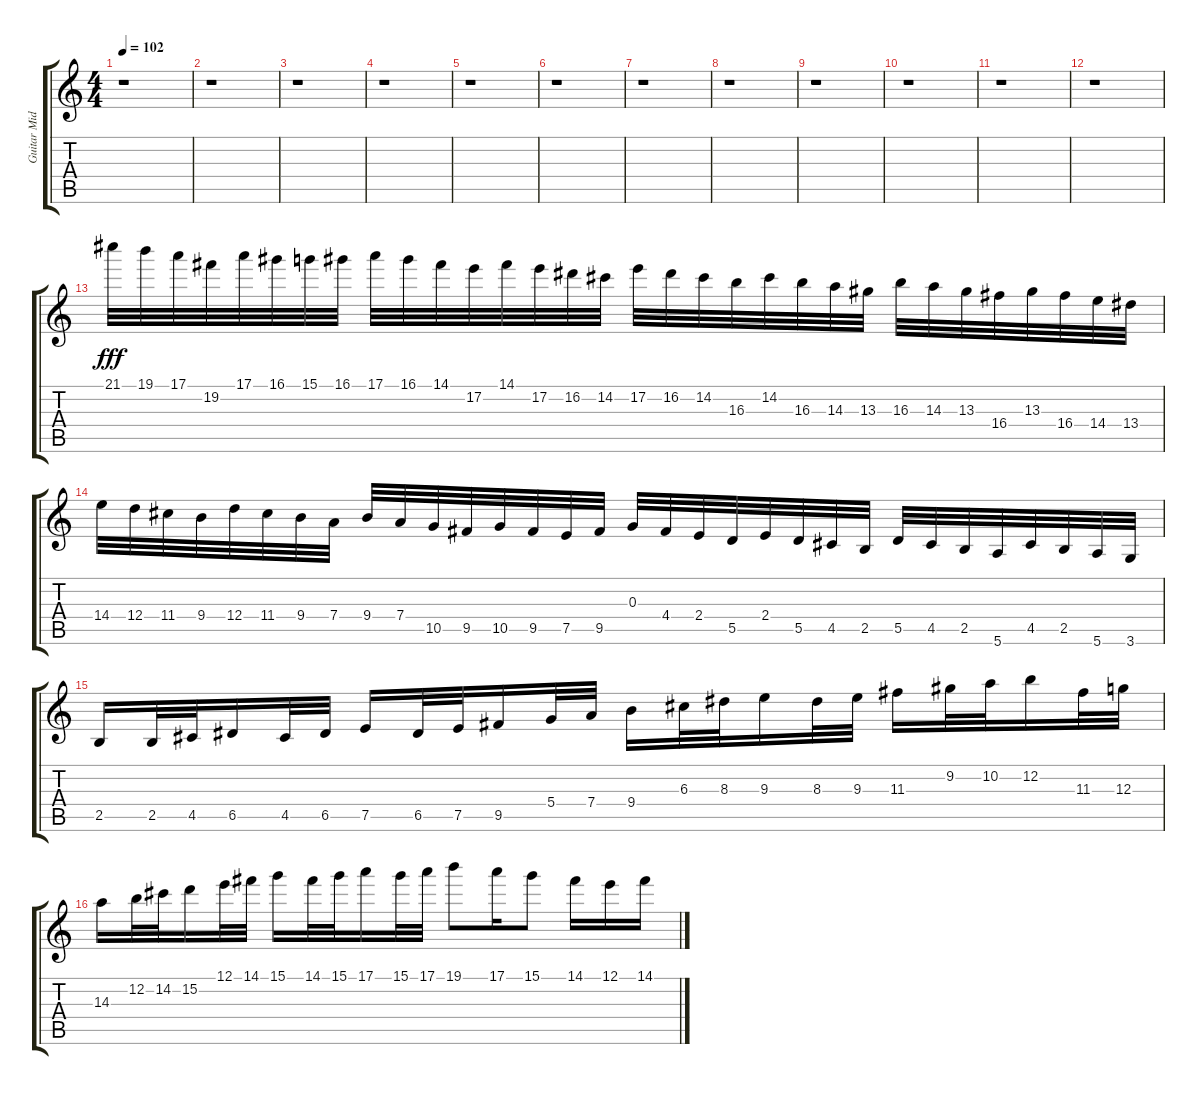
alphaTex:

\track ("Guitar Mid" "Guitar Mid") {instrument distortionguitar}
\staff {score tabs}
\tuning (E4 B3 G3 D3 A2 E2) {hide}
\ts (4 4)
\tempo 102
\clef g2
\ks c
r.1{dy fff} |
r.1 |
r.1 |
r.1 |
r.1 |
r.1 |
r.1 |
r.1 |
r.1 |
r.1 |
r.1 |
r.1 |
21.1.32{volume 16} 19.1.32 17.1.32 19.2.32 17.1.32 16.1.32 15.1.32{volume 16} 16.1.32 17.1.32 16.1.32 14.1.32{volume 16} 17.2.32 14.1.32 17.2.32 16.2.32{volume 16} 14.2.32 17.2.32 16.2.32 14.2.32{volume 15} 16.3.32 14.2.32 16.3.32 14.3.32 13.3.32 16.3.32{volume 15} 14.3.32 13.3.32 16.4.32 13.3.32{volume 15} 16.4.32 14.4.32 13.4.32 |
14.4.32{volume 15} 12.4.32 11.4.32 9.4.32 12.4.32{volume 15} 11.4.32 9.4.32 7.4.32 9.4.32 7.4.32 10.5.32{volume 15} 9.5.32 10.5.32 9.5.32 7.5.32{volume 15} 9.5.32 0.3.32 4.4.32 2.4.32{volume 14} 5.5.32 2.4.32 5.5.32 4.5.32{volume 14} 2.5.32 5.5.32 4.5.32 2.5.32 5.6.32 4.5.32{volume 14} 2.5.32 5.6.32 3.6.32 |
2.5.16{volume 14} 2.5.32 4.5.32 6.5.16{volume 14} 4.5.32 6.5.32 7.5.16{volume 14} 6.5.32 7.5.32 9.5.16 5.4.32{volume 14} 7.4.32 9.4.16 6.3.32{volume 14} 8.3.32 9.3.16 8.3.32{volume 14} 9.3.32 11.3.16 9.2.32{volume 13} 10.2.32 12.2.16 11.3.32 12.3.32 |
14.3.16{volume 13} 12.2.32 14.2.32 15.2.16{volume 13} 12.1.32 14.1.32 15.1.16{volume 13} 14.1.32 15.1.32 17.1.16{volume 13} 15.1.32 17.1.32 19.1.8 17.1.16{volume 13} 15.1.8{volume 13} 14.1.16{volume 12} 12.1.16 14.1.16{volume 12}
